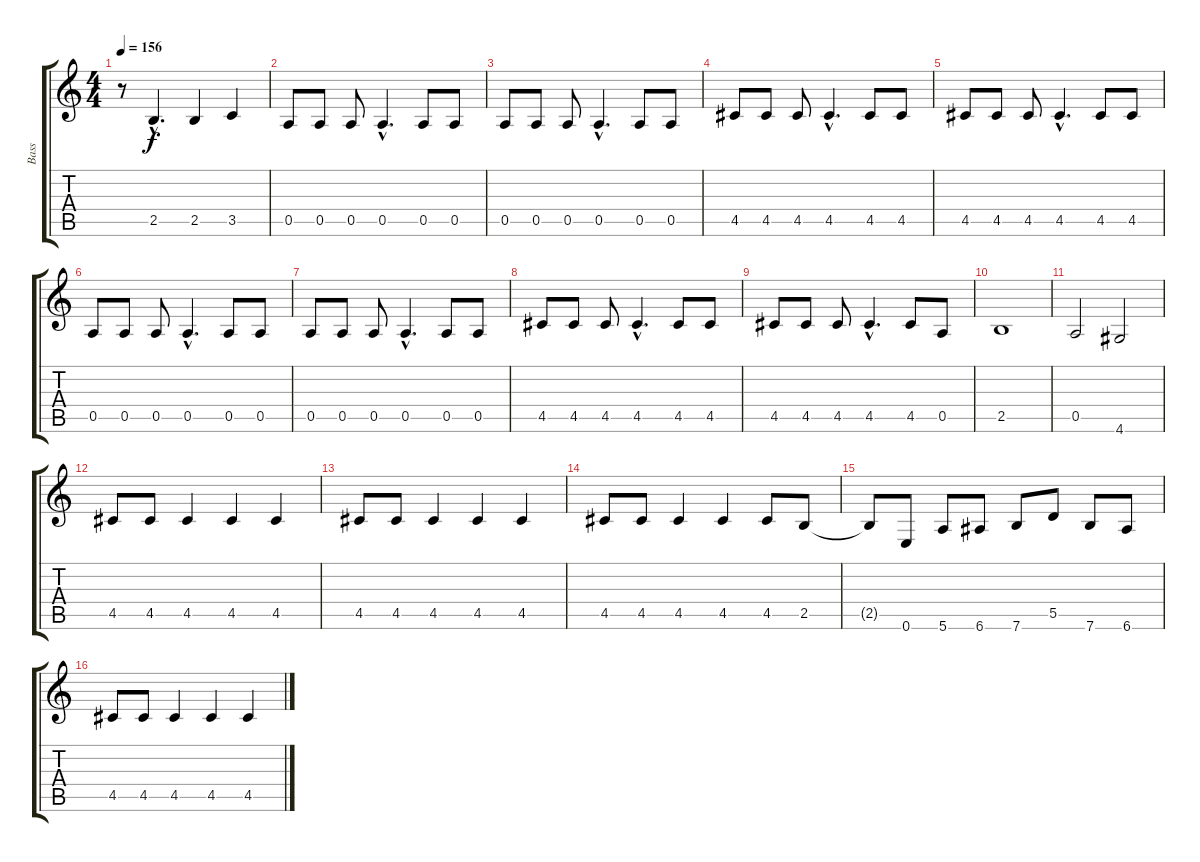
\track ("Bass" "Bass") {instrument electricbasspick}
\staff {score tabs}
\tuning (E4 B3 G3 D3 A2 E2) {hide}
\ts (4 4)
\tempo 156
\clef g2
\ks c
r.8{dy f} 2.5{hac}.4{d} 2.5.4 3.5.4 |
0.5.8 0.5.8 0.5.8 0.5{hac}.4{d} 0.5.8 0.5.8 |
0.5.8 0.5.8 0.5.8 0.5{hac}.4{d} 0.5.8 0.5.8 |
4.5.8 4.5.8 4.5.8 4.5{hac}.4{d} 4.5.8 4.5.8 |
4.5.8 4.5.8 4.5.8 4.5{hac}.4{d} 4.5.8 4.5.8 |
0.5.8 0.5.8 0.5.8 0.5{hac}.4{d} 0.5.8 0.5.8 |
0.5.8 0.5.8 0.5.8 0.5{hac}.4{d} 0.5.8 0.5.8 |
4.5.8 4.5.8 4.5.8 4.5{hac}.4{d} 4.5.8 4.5.8 |
4.5.8 4.5.8 4.5.8 4.5{hac}.4{d} 4.5.8 0.5.8 |
2.5.1 |
0.5.2 4.6.2 |
4.5.8 4.5.8 4.5.4 4.5.4 4.5.4 |
4.5.8 4.5.8 4.5.4 4.5.4 4.5.4 |
4.5.8 4.5.8 4.5.4 4.5.4 4.5.8 2.5.8 |
2.5{t}.8 0.6.8 5.6.8 6.6.8 7.6.8 5.5.8 7.6.8 6.6.8 |
4.5.8 4.5.8 4.5.4 4.5.4 4.5.4
